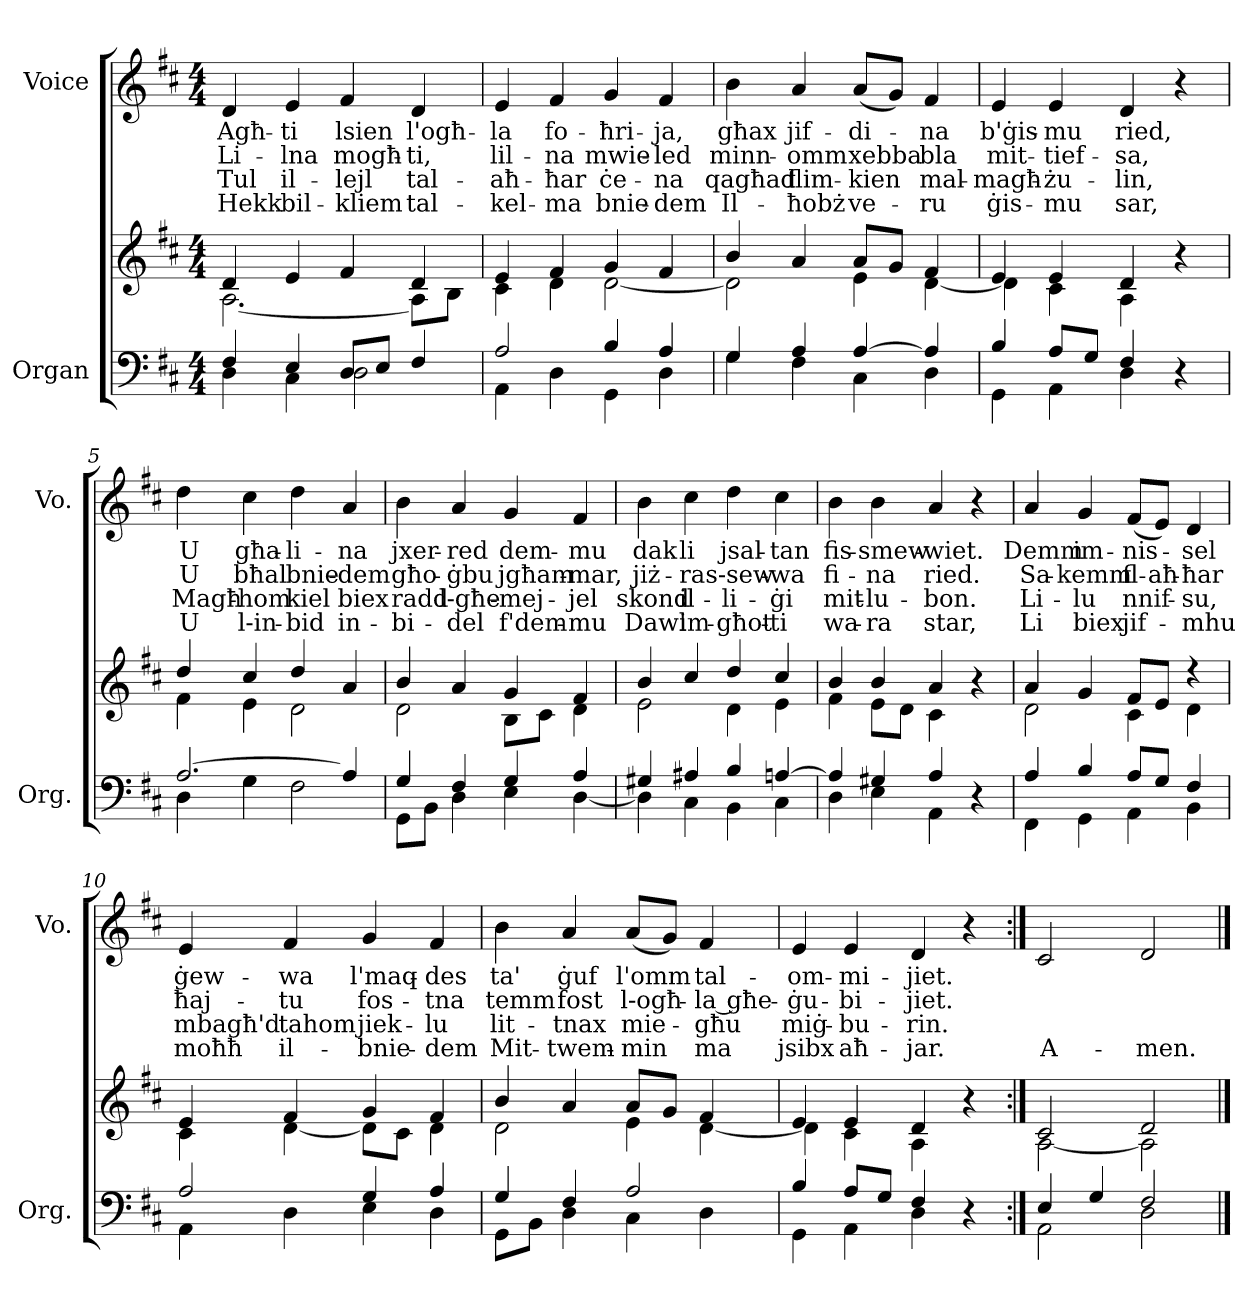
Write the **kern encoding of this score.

**kern	**kern	**kern	**text	**text	**text	**text
*part2	*part2	*part1	*part1	*part1	*part1	*part1
*staff3	*staff2	*staff1	*staff1	*staff1	*staff1	*staff1
*I"Organ	*	*I"Voice	*	*	*	*
*I'Org.	*	*I'Vo.	*	*	*	*
*clefF4	*clefG2	*clefG2	*	*	*	*
*k[f#c#]	*k[f#c#]	*k[f#c#]	*	*	*	*
*M4/4	*M4/4	*M4/4	*	*	*	*
=1	=1	=1	=1	=1	=1	=1
*^	*^	*	*	*	*	*
!	!	!	!	!	!LO:LY:b	!LO:LY:b	!LO:LY:b	!LO:LY:b
4F#/	4D\	4d/	[2.A\	4d/	Agħ-	Li-	Tul	Hekk
!	!	!	!	!	!LO:LY:b	!LO:LY:b	!LO:LY:b	!LO:LY:b
4E/	4C#\	4e/	.	4e/	-ti	-lna	il-	bil-
!	!	!	!	!	!LO:LY:b	!LO:LY:b	!LO:LY:b	!LO:LY:b
8D/L	2D\	4f#/	.	4f#/	lsien	mogħ-	-lejl	-kliem
8E/J	.	.	.	.	.	.	.	.
!	!	!	!	!	!LO:LY:b	!LO:LY:b	!LO:LY:b	!LO:LY:b
4F#/	.	4d/	8A\L]	4d/	l'ogħ-	-ti,	tal-	tal-
.	.	.	8B\J	.	.	.	.	.
=2	=2	=2	=2	=2	=2	=2	=2	=2
!	!	!	!	!	!LO:LY:b	!LO:LY:b	!LO:LY:b	!LO:LY:b
2A/	4AA\	4e/	4c#\	4e/	-la	lil-	-aħ-	-kel-
!	!	!	!	!	!LO:LY:b	!LO:LY:b	!LO:LY:b	!LO:LY:b
.	4D\	4f#/	4d\	4f#/	fo-	-na	-ħar	-ma
!	!	!	!	!	!LO:LY:b	!LO:LY:b	!LO:LY:b	!LO:LY:b
4B/	4GG\	4g/	[2d\	4g/	-ħri-	mwie-	ċe-	bnie-
!	!	!	!	!	!LO:LY:b	!LO:LY:b	!LO:LY:b	!LO:LY:b
4A/	4D\	4f#/	.	4f#/	-ja,	-led	-na	-dem
=3	=3	=3	=3	=3	=3	=3	=3	=3
!	!	!	!	!	!LO:LY:b	!LO:LY:b	!LO:LY:b	!LO:LY:b
4G/	4G\	4b/	2d\]	4b\	għax	minn-	qagħad	Il-
!	!	!	!	!	!LO:LY:b	!LO:LY:b	!LO:LY:b	!LO:LY:b
4A/	4F#\	4a/	.	4a/	jif-	-omm	flim-	-ħobż
!	!	!	!	!	!LO:LY:b	!LO:LY:b	!LO:LY:b	!LO:LY:b
[4A/	4C#\	8a/L	4e\	(8a/L	-di-	xebba	-kien	ve-
.	.	8g/J	.	8g/J)	.	.	.	.
!	!	!	!	!	!LO:LY:b	!LO:LY:b	!LO:LY:b	!LO:LY:b
4A/]	4D\	4f#/	[4d\	4f#/	-na	bla	mal-	-ru
=4	=4	=4	=4	=4	=4	=4	=4	=4
!	!	!	!	!	!LO:LY:b	!LO:LY:b	!LO:LY:b	!LO:LY:b
4B/	4GG\	4e/	4d\]	4e/	b'ġis-	mit-	-magħ-	ġis-
!	!	!	!	!	!LO:LY:b	!LO:LY:b	!LO:LY:b	!LO:LY:b
8A/L	4AA\	4e/	4c#\	4e/	-mu	-tief-	-żu-	-mu
8G/J	.	.	.	.	.	.	.	.
!	!	!	!	!	!LO:LY:b	!LO:LY:b	!LO:LY:b	!LO:LY:b
4F#/	4D\	4d/	4A\	4d/	ried,	-sa,	-lin,	sar,
4r	4ryy	4r	4ryy	4r	.	.	.	.
!!LO:LB:g=z
=5	=5	=5	=5	=5	=5	=5	=5	=5
!	!	!	!	!	!LO:LY:b	!LO:LY:b	!LO:LY:b	!LO:LY:b
[2.A/	4D\	4dd/	4f#\	4dd\	U	U	Magħ-	U
!	!	!	!	!	!LO:LY:b	!LO:LY:b	!LO:LY:b	!LO:LY:b
.	4G\	4cc#/	4e\	4cc#\	għa-	bħal	-hom	l-in-
!	!	!	!	!	!LO:LY:b	!LO:LY:b	!LO:LY:b	!LO:LY:b
.	2F#\	4dd/	2d\	4dd\	-li-	bnie-	kiel	-bid
!	!	!	!	!	!LO:LY:b	!LO:LY:b	!LO:LY:b	!LO:LY:b
4A/]	.	4a/	.	4a/	-na	-dem	biex	in-
=6	=6	=6	=6	=6	=6	=6	=6	=6
!	!	!	!	!	!LO:LY:b	!LO:LY:b	!LO:LY:b	!LO:LY:b
4G/	8GG\L	4b/	2d\	4b\	jxer-	għo-	radd	-bi-
.	8BB\J	.	.	.	.	.	.	.
!	!	!	!	!	!LO:LY:b	!LO:LY:b	!LO:LY:b	!LO:LY:b
4F#/	4D\	4a/	.	4a/	-red	-ġbu	l-għe-	-del
!	!	!	!	!	!LO:LY:b	!LO:LY:b	!LO:LY:b	!LO:LY:b
4G/	4E\	4g/	8B\L	4g/	dem-	jgħam-	-mej-	f'dem-
.	.	.	8c#\J	.	.	.	.	.
!	!	!	!	!	!LO:LY:b	!LO:LY:b	!LO:LY:b	!LO:LY:b
4A/	[4D\	4f#/	4d\	4f#/	-mu	-mar,	-jel	-mu
=7	=7	=7	=7	=7	=7	=7	=7	=7
!	!	!	!	!	!LO:LY:b	!LO:LY:b	!LO:LY:b	!LO:LY:b
4G#X/	4D\]	4b/	2e\	4b\	dak	jiż-	skond	Dawl
!	!	!	!	!	!LO:LY:b	!LO:LY:b	!LO:LY:b	!LO:LY:b
4A#X/	4C#\	4cc#/	.	4cc#\	li	-ra	il-	im-
!	!	!	!	!	!LO:LY:b	!LO:LY:b	!LO:LY:b	!LO:LY:b
4B/	4BB\	4dd/	4d\	4dd\	jsal-	s-sew-	-li-	-għot-
!	!	!	!	!	!LO:LY:b	!LO:LY:b	!LO:LY:b	!LO:LY:b
[4An/	4C#\	4cc#/	4e\	4cc#\	-tan	-wa	-ġi	-ti
=8	=8	=8	=8	=8	=8	=8	=8	=8
!	!	!	!	!	!LO:LY:b	!LO:LY:b	!LO:LY:b	!LO:LY:b
4A/]	4D\	4b/	4f#\	4b\	fis-	fi-	mit-	wa-
!	!	!	!	!	!LO:LY:b	!LO:LY:b	!LO:LY:b	!LO:LY:b
4G#X/	4E\	4b/	8e\L	4b\	-smew-	-na	-lu-	-ra
.	.	.	8d\J	.	.	.	.	.
!	!	!	!	!	!LO:LY:b	!LO:LY:b	!LO:LY:b	!LO:LY:b
4A/	4AA\	4a/	4c#\	4a/	-wiet.	ried.	-bon.	star,
4r	4ryy	4r	4ryy	4r	.	.	.	.
=9	=9	=9	=9	=9	=9	=9	=9	=9
!	!	!	!	!	!LO:LY:b	!LO:LY:b	!LO:LY:b	!LO:LY:b
4A/	4FF#\	4a/	2d\	4a/	Demm	Sa-	Li-	Li
!	!	!	!	!	!LO:LY:b	!LO:LY:b	!LO:LY:b	!LO:LY:b
4B/	4GG\	4g/	.	4g/	im-	-kemm	-lu	biex
!	!	!	!	!	!LO:LY:b	!LO:LY:b	!LO:LY:b	!LO:LY:b
8A/L	4AA\	8f#/L	4c#\	(8f#/L	-nis-	fl-	nnif-	jif-
!	!	!	!	!	!	!LO:LY:b	!	!
8G/J	.	8e/J	.	8e/J)	.	-aħ-	.	.
!	!	!	!	!	!LO:LY:b	!LO:LY:b	!LO:LY:b	!LO:LY:b
4F#/	4BB\	4r	4d\	4d/	-sel	-ħar	-su,	-mhu
!!LO:LB:g=z
=10	=10	=10	=10	=10	=10	=10	=10	=10
!	!	!	!	!	!LO:LY:b	!LO:LY:b	!LO:LY:b	!LO:LY:b
2A/	4AA\	4e/	4c#\	4e/	ġew-	ħaj-	mbagħ'd	moħħ
!	!	!	!	!	!LO:LY:b	!LO:LY:b	!LO:LY:b	!LO:LY:b
.	4D\	4f#/	[4d\	4f#/	-wa	-tu	tahom	il-
!	!	!	!	!	!LO:LY:b	!LO:LY:b	!LO:LY:b	!LO:LY:b
4G/	4E\	4g/	8d\L]	4g/	l'maq-	fos-	jiek-	-bnie-
.	.	.	8c#\J	.	.	.	.	.
!	!	!	!	!	!LO:LY:b	!LO:LY:b	!LO:LY:b	!LO:LY:b
4A/	4D\	4f#/	4d\	4f#/	-des	-tna	-lu	-dem
=11	=11	=11	=11	=11	=11	=11	=11	=11
!	!	!	!	!	!LO:LY:b	!LO:LY:b	!LO:LY:b	!LO:LY:b
4G/	8GG\L	4b/	2d\	4b\	ta'	temm	lit-	Mit-
.	8BB\J	.	.	.	.	.	.	.
!	!	!	!	!	!LO:LY:b	!LO:LY:b	!LO:LY:b	!LO:LY:b
4F#/	4D\	4a/	.	4a/	ġuf	fost	-tnax	-twem-
!	!	!	!	!	!LO:LY:b	!LO:LY:b	!LO:LY:b	!LO:LY:b
2A/	4C#\	8a/L	4e\	(8a/L	l'omm	l-ogħ-	mie-	-min
.	.	8g/J	.	8g/J)	.	.	.	.
!	!	!	!	!	!LO:LY:b	!LO:LY:b	!LO:LY:b	!LO:LY:b
.	4D\	4f#/	[4d\	4f#/	tal-	-la għe-	-għu	ma
=12	=12	=12	=12	=12	=12	=12	=12	=12
!	!	!	!	!	!LO:LY:b	!LO:LY:b	!LO:LY:b	!LO:LY:b
4B/	4GG\	4e/	4d\]	4e/	-om-	-ġu-	miġ-	jsibx
!	!	!	!	!	!LO:LY:b	!LO:LY:b	!LO:LY:b	!LO:LY:b
8A/L	4AA\	4e/	4c#\	4e/	-mi-	-bi-	-bu-	aħ-
8G/J	.	.	.	.	.	.	.	.
!	!	!	!	!	!LO:LY:b	!LO:LY:b	!LO:LY:b	!LO:LY:b
4F#/	4D\	4d/	4A\	4d/	-jiet.	-jiet.	-rin.	-jar.
4r	4ryy	4r	4ryy	4r	.	.	.	.
=13:|!	=13:|!	=13:|!	=13:|!	=13:|!	=13:|!	=13:|!	=13:|!	=13:|!
!	!	!	!	!	!	!	!	!LO:LY:b
4E/	2AA\	2c#/	[2A\	2c#/	.	.	.	A-
4G/	.	.	.	.	.	.	.	.
!	!	!	!	!	!	!	!	!LO:LY:b
2F#/	2D\	2d/	2A\]	2d/	.	.	.	-men.
*v	*v	*	*	*	*	*	*	*
*	*v	*v	*	*	*	*	*
==	==	==	==	==	==	==
*-	*-	*-	*-	*-	*-	*-
